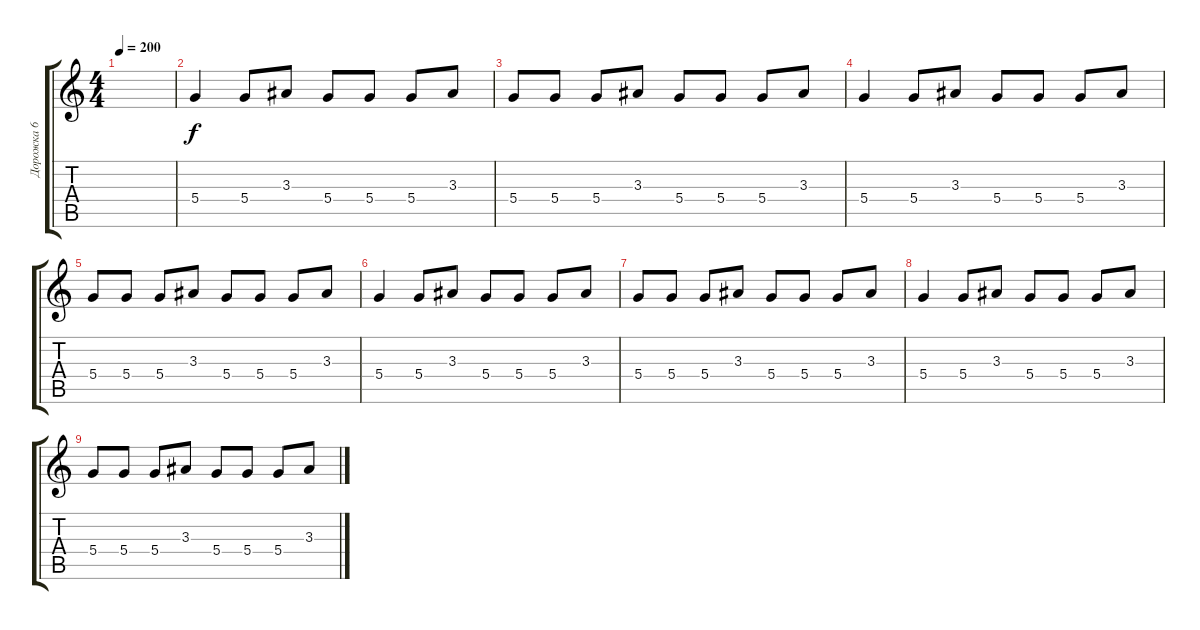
\track ("Дорожка 6" "Дорожка 6") {instrument overdrivenguitar}
\staff {score tabs}
\tuning (E4 B3 G3 D3 A2 E2) {hide}
\ts (4 4)
\tempo 200
\clef g2
\ks c
|
5.4.4 5.4.8 3.3.8 5.4.8 5.4.8 5.4.8 3.3.8 |
5.4.8 5.4.8 5.4.8 3.3.8 5.4.8 5.4.8 5.4.8 3.3.8 |
5.4.4 5.4.8 3.3.8 5.4.8 5.4.8 5.4.8 3.3.8 |
5.4.8 5.4.8 5.4.8 3.3.8 5.4.8 5.4.8 5.4.8 3.3.8 |
5.4.4 5.4.8 3.3.8 5.4.8 5.4.8 5.4.8 3.3.8 |
5.4.8 5.4.8 5.4.8 3.3.8 5.4.8 5.4.8 5.4.8 3.3.8 |
5.4.4 5.4.8 3.3.8 5.4.8 5.4.8 5.4.8 3.3.8 |
5.4.8 5.4.8 5.4.8 3.3.8 5.4.8 5.4.8 5.4.8 3.3.8
